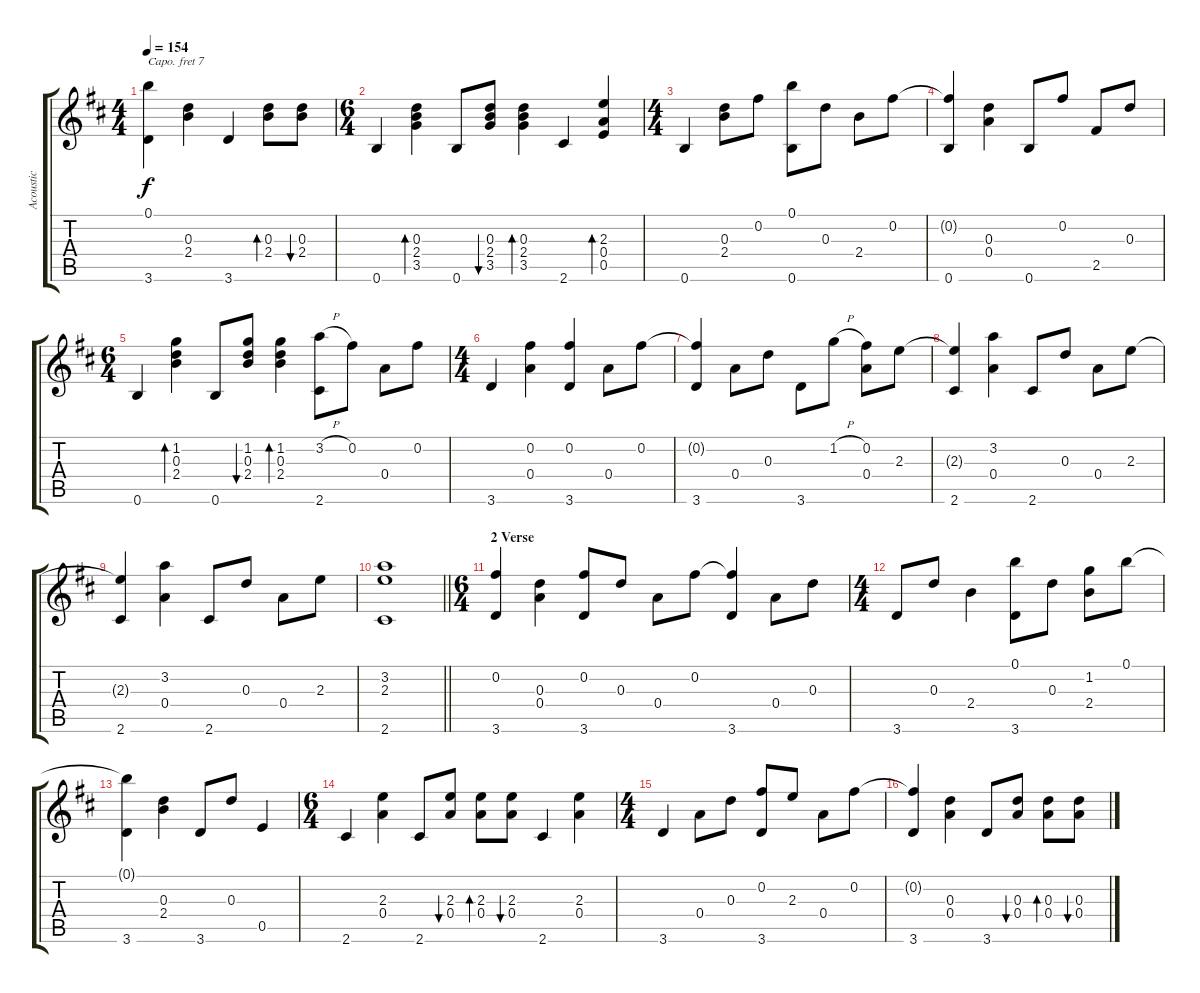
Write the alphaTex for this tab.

\track ("Acoustic" "Acoustic") {instrument acousticguitarsteel}
\staff {score tabs}
\capo 7
\tuning (E4 B3 G3 D3 A2 E2) {hide}
\ts (4 4)
\tempo 154
\clef g2
\ks d
(0.1{t} 3.6).4{dy f} (0.3 2.4).4 3.6.4 (0.3 2.4).8{bd 30} (0.3 2.4).8{bu 30} |
\ts (6 4)
0.6.4 (0.3 2.4 3.5).4{bd 30} 0.6.8 (0.3 2.4 3.5).8{bu 30} (0.3 2.4 3.5).4{bd 30} 2.6.4 (2.3 0.4 0.5).4{bd 30} |
\ts (4 4)
0.6.4 (0.3 2.4).8 0.2.8 (0.1 0.6).8 0.3.8 2.4.8 0.2.8 |
(0.2{t} 0.6).4 (0.3 0.4).4 0.6.8 0.2.8 2.5.8 0.3.8 |
\ts (6 4)
0.6.4 (1.2 0.3 2.4).4{bd 30} 0.6.8 (1.2 0.3 2.4).8{bu 30} (1.2 0.3 2.4).4{bd 30} (3.2{h} 2.6).8 0.2.8 0.4.8 0.2.8 |
\ts (4 4)
3.6.4 (0.2 0.4).4 (0.2 3.6).4 0.4.8 0.2.8 |
(0.2{t} 3.6).4 0.4.8 0.3.8 3.6.8 1.2{h}.8 (0.2 0.4).8 2.3.8 |
(2.3{t} 2.6).4 (3.2 0.4).4 2.6.8 0.3.8 0.4.8 2.3.8 |
(2.3{t} 2.6).4 (3.2 0.4).4 2.6.8 0.3.8 0.4.8 2.3.8 |
\barLineRight lightlight
(3.2 2.3 2.6).1 |
\ts (6 4)
\section ("" "2 Verse")
(0.2 3.6).4 (0.3 0.4).4 (0.2 3.6).8 0.3.8 0.4.8 0.2.8 (0.2{t} 3.6).4 0.4.8 0.3.8 |
\ts (4 4)
3.6.8 0.3.8 2.4.4 (0.1 3.6).8 0.3.8 (1.2 2.4).8 0.1.8 |
(0.1{t} 3.6).4 (0.3 2.4).4 3.6.8 0.3.8 0.5.4 |
\ts (6 4)
2.6.4 (2.3 0.4).4 2.6.8 (2.3 0.4).8{bu 30} (2.3 0.4).8{bd 30} (2.3 0.4).8{bu 30} 2.6.4 (2.3 0.4).4 |
\ts (4 4)
3.6.4 0.4.8 0.3.8 (0.2 3.6).8 2.3.8 0.4.8 0.2.8 |
(0.2{t} 3.6).4 (0.3 0.4).4 3.6.8 (0.3 0.4).8{bu 30} (0.3 0.4).8{bd 30} (0.3 0.4).8{bu 30}
